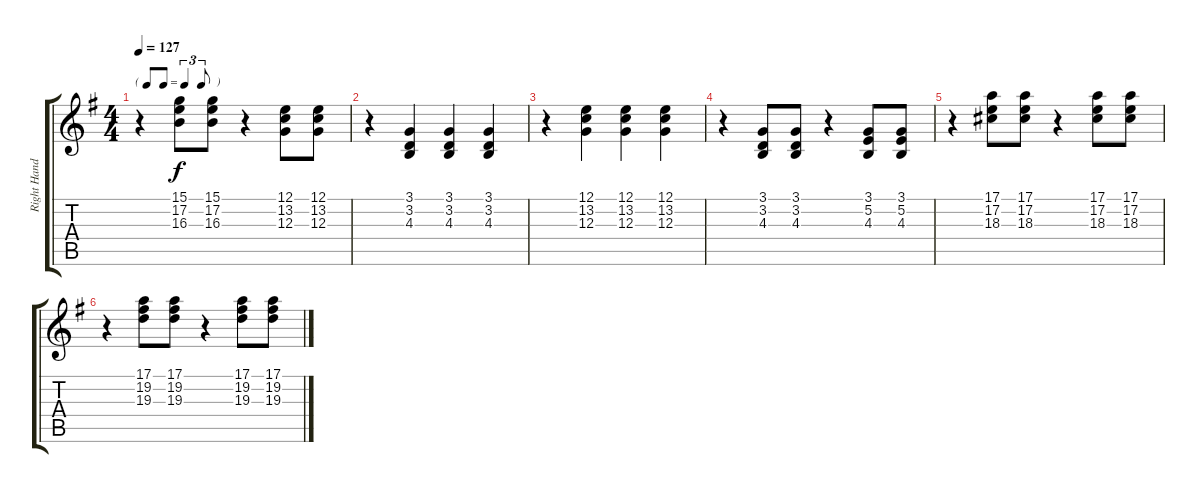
\track ("Right Hand" "Right Hand") {instrument electricgrandpiano}
\staff {score tabs}
\tuning (E4 B3 G3 D3 A2 E2) {hide}
\ts (4 4)
\tf triplet8th
\tempo 127
\clef g2
\ks g
r.4{dy f} (15.1 17.2 16.3).8 (15.1 17.2 16.3).8 r.4 (12.1 13.2 12.3).8 (12.1 13.2 12.3).8 |
r.4 (3.1 3.2 4.3).4 (3.1 3.2 4.3).4 (3.1 3.2 4.3).4 |
r.4 (12.1 13.2 12.3).4 (12.1 13.2 12.3).4 (12.1 13.2 12.3).4 |
r.4 (3.1 3.2 4.3).8 (3.1 3.2 4.3).8 r.4 (3.1 5.2 4.3).8 (3.1 5.2 4.3).8 |
r.4 (17.1 17.2 18.3).8 (17.1 17.2 18.3).8 r.4 (17.1 17.2 18.3).8 (17.1 17.2 18.3).8 |
r.4 (17.1 19.2 19.3).8 (17.1 19.2 19.3).8 r.4 (17.1 19.2 19.3).8 (17.1 19.2 19.3).8
